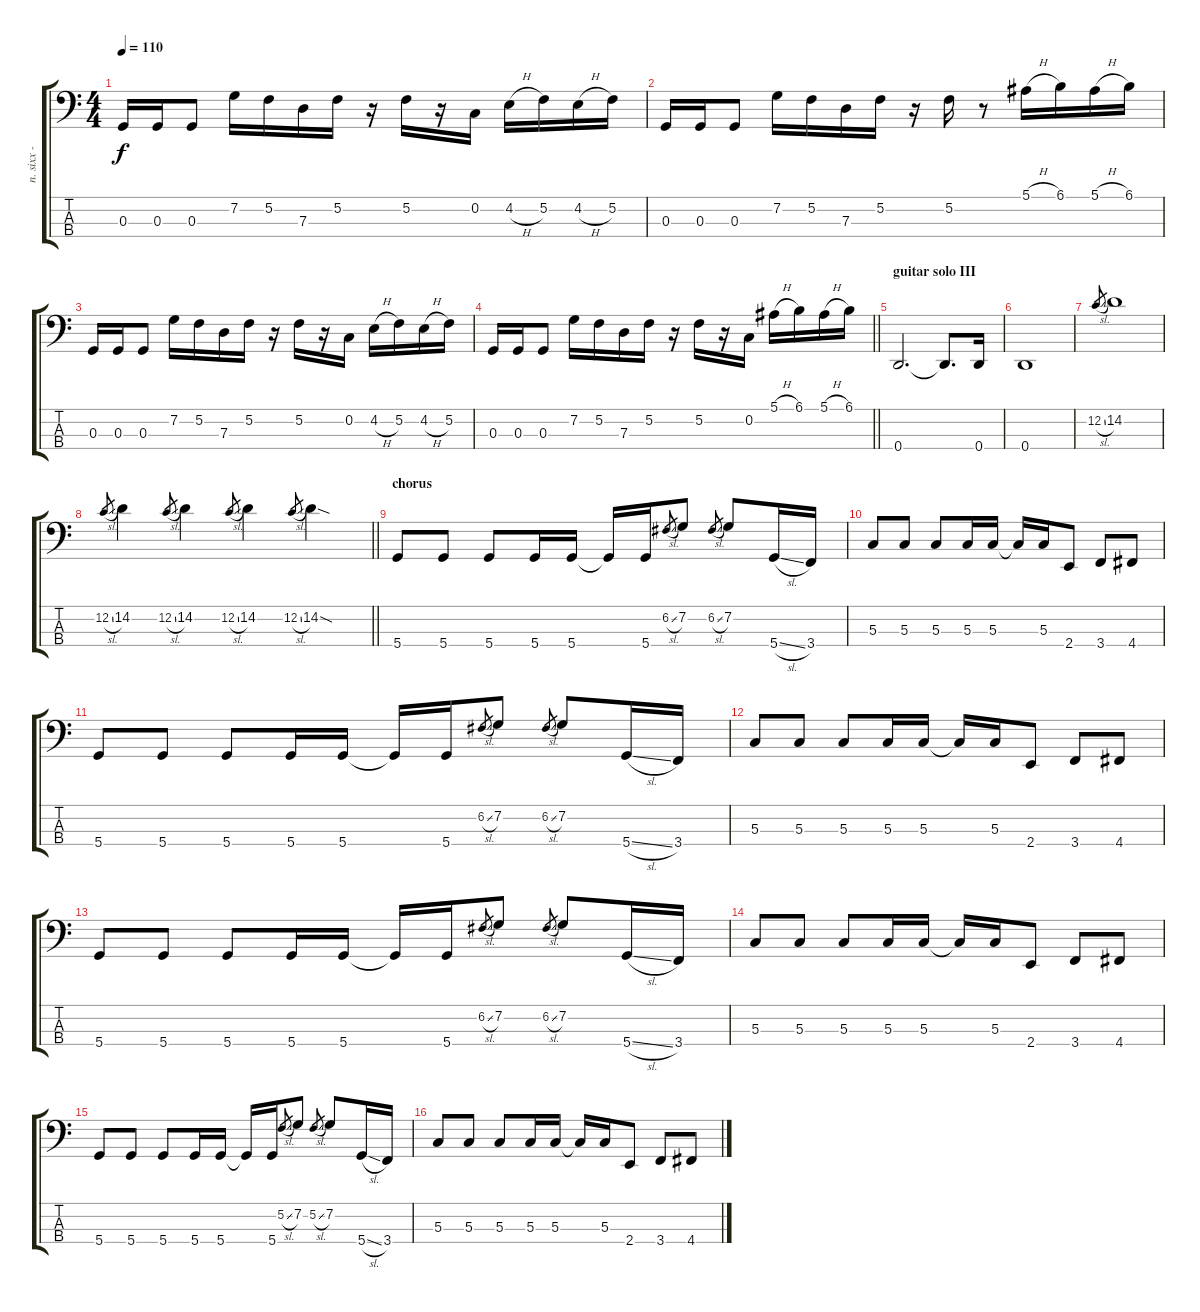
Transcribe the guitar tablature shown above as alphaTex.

\track ("n. sixx - bass" "n. sixx - ") {instrument electricbasspick}
\staff {score tabs}
\tuning (F2 C2 G1 D1) {hide}
\ts (4 4)
\tempo 110
\clef f4
\ks c
0.3.16{dy f} 0.3.16 0.3.8 7.2.16 5.2.16 7.3.16 5.2.16 r.16 5.2.16 r.16 0.2.16 4.2{h}.16 5.2.16 4.2{h}.16 5.2.16 |
0.3.16 0.3.16 0.3.8 7.2.16 5.2.16 7.3.16 5.2.16 r.16 5.2.16 r.8 5.1{h}.16 6.1.16 5.1{h}.16 6.1.16 |
0.3.16 0.3.16 0.3.8 7.2.16 5.2.16 7.3.16 5.2.16 r.16 5.2.16 r.16 0.2.16 4.2{h}.16 5.2.16 4.2{h}.16 5.2.16 |
\barLineRight lightlight
0.3.16 0.3.16 0.3.8 7.2.16 5.2.16 7.3.16 5.2.16 r.16 5.2.16 r.16 0.2.16 5.1{h}.16 6.1.16 5.1{h}.16 6.1.16 |
\section ("" "guitar solo III")
0.4.2{d} 0.4{t}.8{d} 0.4.16 |
0.4.1 |
12.2{sl}.8{gr} 14.2.1 |
\barLineRight lightlight
12.2{sl}.8{gr} 14.2.4 12.2{sl}.8{gr} 14.2.4 12.2{sl}.8{gr} 14.2.4 12.2{sl}.8{gr} 14.2{sod}.4 |
\section ("" "chorus")
5.4.8 5.4.8 5.4.8 5.4.16 5.4.16 5.4{t}.16 5.4.16 6.2{sl}.8{gr} 7.2.8 6.2{sl}.8{gr} 7.2.8 5.4{sl}.16 3.4.16 |
5.3.8 5.3.8 5.3.8 5.3.16 5.3.16 5.3{t}.16 5.3.16 2.4.8 3.4.8 4.4.8 |
5.4.8 5.4.8 5.4.8 5.4.16 5.4.16 5.4{t}.16 5.4.16 6.2{sl}.8{gr} 7.2.8 6.2{sl}.8{gr} 7.2.8 5.4{sl}.16 3.4.16 |
5.3.8 5.3.8 5.3.8 5.3.16 5.3.16 5.3{t}.16 5.3.16 2.4.8 3.4.8 4.4.8 |
5.4.8 5.4.8 5.4.8 5.4.16 5.4.16 5.4{t}.16 5.4.16 6.2{sl}.8{gr} 7.2.8 6.2{sl}.8{gr} 7.2.8 5.4{sl}.16 3.4.16 |
5.3.8 5.3.8 5.3.8 5.3.16 5.3.16 5.3{t}.16 5.3.16 2.4.8 3.4.8 4.4.8 |
5.4.8 5.4.8 5.4.8 5.4.16 5.4.16 5.4{t}.16 5.4.16 5.2{sl}.8{gr} 7.2.8 5.2{sl}.8{gr} 7.2.8 5.4{sl}.16 3.4.16 |
5.3.8 5.3.8 5.3.8 5.3.16 5.3.16 5.3{t}.16 5.3.16 2.4.8 3.4.8 4.4.8
